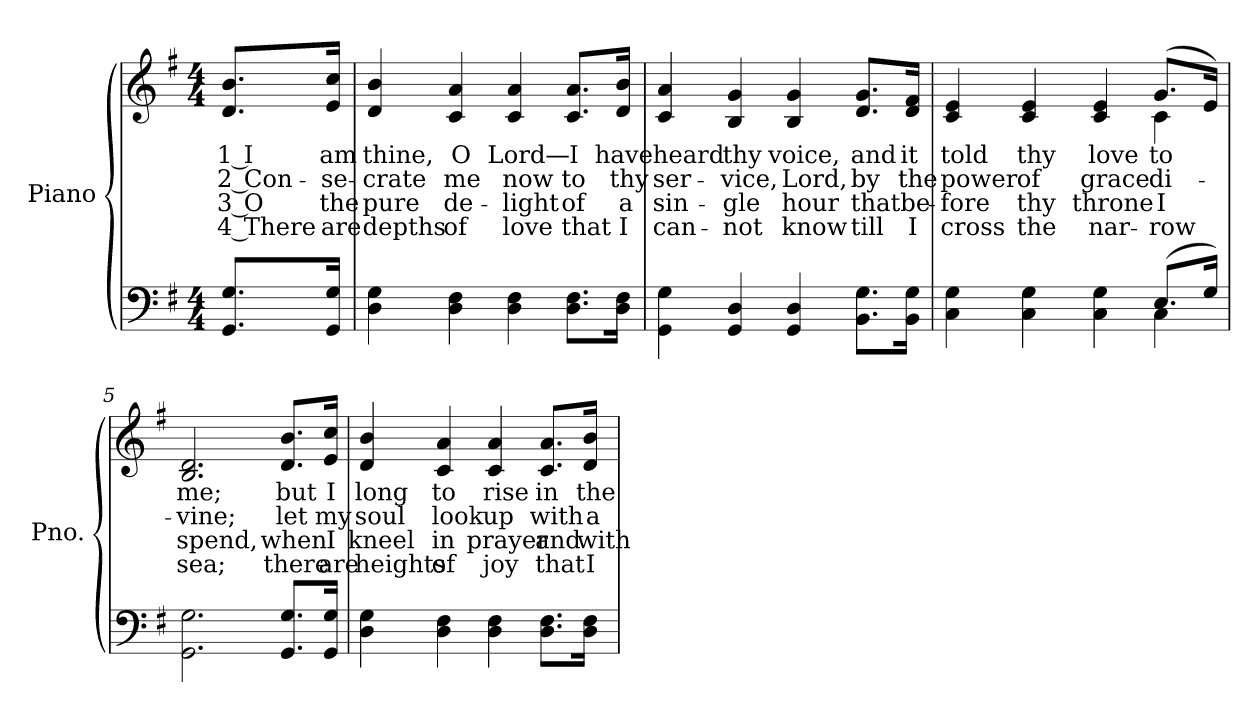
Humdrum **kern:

**kern	**kern	**text	**text	**text	**text
*part2	*part1	*part1	*part1	*part1	*part1
*staff2	*staff1	*staff1	*staff1	*staff1	*staff1
*I"Piano	*I"Piano	*	*	*	*
*I'Pno.	*I'Pno.	*	*	*	*
!!LO:PB:g=z
*clefF4	*clefG2	*	*	*	*
*k[f#]	*k[f#]	*	*	*	*
*G:	*G:	*	*	*	*
*M4/4	*M4/4	*	*	*	*
=	=	=	=	=	=
!	!	!LO:LY:b:color=#000000	!LO:LY:b:color=#000000	!LO:LY:b:color=#000000	!LO:LY:b:color=#000000
8.GGi/ 8.Gi/L	8.di/ 8.bi/L	1 I	2 Con-	3 O	4 There
!	!	!LO:LY:b:color=#000000	!LO:LY:b:color=#000000	!LO:LY:b:color=#000000	!LO:LY:b:color=#000000
16GGi/ 16Gi/Jk	16ei/ 16cci/Jk	am	-se-	the	are
=1	=1	=1	=1	=1	=1
!	!	!LO:LY:b:color=#000000	!LO:LY:b:color=#000000	!LO:LY:b:color=#000000	!LO:LY:b:color=#000000
4Di\ 4Gi	4di/ 4bi	thine,	-crate	pure	depths
!	!	!LO:LY:b:color=#000000	!LO:LY:b:color=#000000	!LO:LY:b:color=#000000	!LO:LY:b:color=#000000
4Di\ 4F#i	4ci/ 4ai	O	me	de-	-of
!	!	!LO:LY:b:color=#000000	!LO:LY:b:color=#000000	!LO:LY:b:color=#000000	!LO:LY:b:color=#000000
4Di\ 4F#i	4ci/ 4ai	Lord—	now	light	love
!	!	!LO:LY:b:color=#000000	!LO:LY:b:color=#000000	!LO:LY:b:color=#000000	!LO:LY:b:color=#000000
8.Di\ 8.F#i\L	8.ci/ 8.ai/L	I	to	of	that
!	!	!LO:LY:b:color=#000000	!LO:LY:b:color=#000000	!LO:LY:b:color=#000000	!LO:LY:b:color=#000000
16Di\ 16F#i\Jk	16di/ 16bi/Jk	have	thy	a	I
=2	=2	=2	=2	=2	=2
!	!	!LO:LY:b:color=#000000	!LO:LY:b:color=#000000	!LO:LY:b:color=#000000	!LO:LY:b:color=#000000
4GGi\ 4Gi	4ci/ 4ai	heard	ser-	sin-	-can-
!	!	!LO:LY:b:color=#000000	!LO:LY:b:color=#000000	!LO:LY:b:color=#000000	!LO:LY:b:color=#000000
4GGi/ 4Di	4Bi/ 4gi	thy	-vice,	-gle	not
!	!	!LO:LY:b:color=#000000	!LO:LY:b:color=#000000	!LO:LY:b:color=#000000	!LO:LY:b:color=#000000
4GGi/ 4Di	4Bi/ 4gi	voice,	Lord,	hour	know
!	!	!LO:LY:b:color=#000000	!LO:LY:b:color=#000000	!LO:LY:b:color=#000000	!LO:LY:b:color=#000000
8.BBi\ 8.Gi\L	8.di/ 8.gi/L	and	by	that	till
!	!	!LO:LY:b:color=#000000	!LO:LY:b:color=#000000	!LO:LY:b:color=#000000	!LO:LY:b:color=#000000
16BBi\ 16Gi\Jk	16di/ 16f#i/Jk	it	the	be-	-I
=3	=3	=3	=3	=3	=3
*^	*	*	*	*	*
!	!	!	!LO:LY:b:color=#000000	!LO:LY:b:color=#000000	!LO:LY:b:color=#000000	!LO:LY:b:color=#000000
*	*	*^	*	*	*	*
4Ci\ 4Gi	2ryy	4ci/ 4ei	2ryy	told	power	fore	cross
!	!	!	!	!LO:LY:b:color=#000000	!LO:LY:b:color=#000000	!LO:LY:b:color=#000000	!LO:LY:b:color=#000000
4Ci\ 4Gi	.	4ci/ 4ei	.	thy	of	thy	the
!!LO:LB:g=z	!!
=4-	=4-	=4-	=4-	=4-	=4-	=4-	=4-
!	!	!	!	!LO:LY:b:color=#000000	!LO:LY:b:color=#000000	!LO:LY:b:color=#000000	!LO:LY:b:color=#000000
4Ci\ 4Gi	4ryy	4ci/ 4ei	4ryy	love	grace	throne	nar-
!	!	!	!	!LO:LY:b:color=#000000	!LO:LY:b:color=#000000	!LO:LY:b:color=#000000	!LO:LY:b:color=#000000
(8.Ei/L	4Ci\	(8.gi/L	4ci\	to	di-	-I	row
16Gi/Jk)	.	16ei/Jk)	.	.	.	.	.
*v	*v	*	*	*	*	*	*
*	*v	*v	*	*	*	*
=5	=5	=5	=5	=5	=5
!	!	!LO:LY:b:color=#000000	!LO:LY:b:color=#000000	!LO:LY:b:color=#000000	!LO:LY:b:color=#000000
2.GGi\ 2.Gi	2.Bi/ 2.di	me;	-vine;	spend,	sea;
!	!	!LO:LY:b:color=#000000	!LO:LY:b:color=#000000	!LO:LY:b:color=#000000	!LO:LY:b:color=#000000
8.GGi/ 8.Gi/L	8.di/ 8.bi/L	but	let	when	there
!	!	!LO:LY:b:color=#000000	!LO:LY:b:color=#000000	!LO:LY:b:color=#000000	!LO:LY:b:color=#000000
16GGi/ 16Gi/Jk	16ei/ 16cci/Jk	I	my	I	are
=6	=6	=6	=6	=6	=6
!	!	!LO:LY:b:color=#000000	!LO:LY:b:color=#000000	!LO:LY:b:color=#000000	!LO:LY:b:color=#000000
4Di\ 4Gi	4di/ 4bi	long	soul	kneel	heights
!	!	!LO:LY:b:color=#000000	!LO:LY:b:color=#000000	!LO:LY:b:color=#000000	!LO:LY:b:color=#000000
4Di\ 4F#i	4ci/ 4ai	to	look	in	of
!	!	!LO:LY:b:color=#000000	!LO:LY:b:color=#000000	!LO:LY:b:color=#000000	!LO:LY:b:color=#000000
4Di\ 4F#i	4ci/ 4ai	rise	up	prayer	joy
!	!	!LO:LY:b:color=#000000	!LO:LY:b:color=#000000	!LO:LY:b:color=#000000	!LO:LY:b:color=#000000
8.Di\ 8.F#i\L	8.ci/ 8.ai/L	in	with	and	that
!	!	!LO:LY:b:color=#000000	!LO:LY:b:color=#000000	!LO:LY:b:color=#000000	!LO:LY:b:color=#000000
16Di\ 16F#i\Jk	16di/ 16bi/Jk	the	a	with	I
=	=	=	=	=	=
*-	*-	*-	*-	*-	*-
